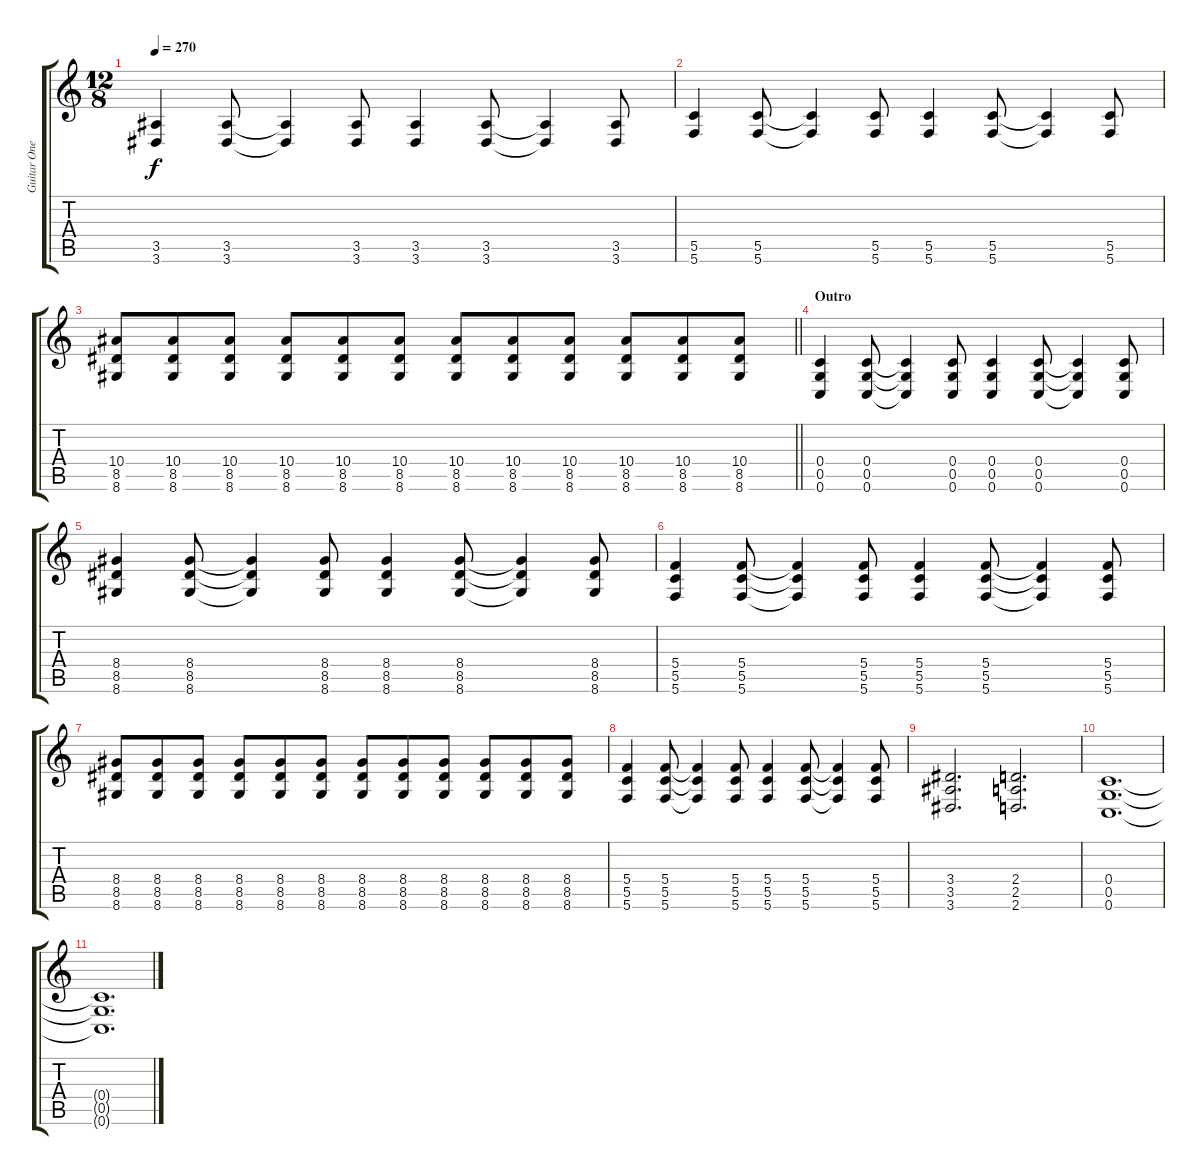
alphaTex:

\track ("Guitar One" "Guitar One") {instrument distortionguitar}
\staff {score tabs}
\tuning (D4 A3 F3 C3 G2 C2) {hide}
\ts (12 8)
\tempo 270
\clef g2
\ks c
(3.5 3.6).4{dy f} (3.5 3.6).8 (3.5{t} 3.6{t}).4 (3.5 3.6).8 (3.5 3.6).4 (3.5 3.6).8 (3.5{t} 3.6{t}).4 (3.5 3.6).8 |
(5.5 5.6).4 (5.5 5.6).8 (5.5{t} 5.6{t}).4 (5.5 5.6).8 (5.5 5.6).4 (5.5 5.6).8 (5.5{t} 5.6{t}).4 (5.5 5.6).8 |
\barLineRight lightlight
(10.4 8.5 8.6).8 (10.4 8.5 8.6).8 (10.4 8.5 8.6).8 (10.4 8.5 8.6).8 (10.4 8.5 8.6).8 (10.4 8.5 8.6).8 (10.4 8.5 8.6).8 (10.4 8.5 8.6).8 (10.4 8.5 8.6).8 (10.4 8.5 8.6).8 (10.4 8.5 8.6).8 (10.4 8.5 8.6).8 |
\section ("" "Outro")
(0.4 0.5 0.6).4 (0.4 0.5 0.6).8 (0.4{t} 0.5{t} 0.6{t}).4 (0.4 0.5 0.6).8 (0.4 0.5 0.6).4 (0.4 0.5 0.6).8 (0.4{t} 0.5{t} 0.6{t}).4 (0.4 0.5 0.6).8 |
(8.4 8.5 8.6).4 (8.4 8.5 8.6).8 (8.4{t} 8.5{t} 8.6{t}).4 (8.4 8.5 8.6).8 (8.4 8.5 8.6).4 (8.4 8.5 8.6).8 (8.4{t} 8.5{t} 8.6{t}).4 (8.4 8.5 8.6).8 |
(5.4 5.5 5.6).4 (5.4 5.5 5.6).8 (5.4{t} 5.5{t} 5.6{t}).4 (5.4 5.5 5.6).8 (5.4 5.5 5.6).4 (5.4 5.5 5.6).8 (5.4{t} 5.5{t} 5.6{t}).4 (5.4 5.5 5.6).8 |
(8.4 8.5 8.6).8 (8.4 8.5 8.6).8 (8.4 8.5 8.6).8 (8.4 8.5 8.6).8 (8.4 8.5 8.6).8 (8.4 8.5 8.6).8 (8.4 8.5 8.6).8 (8.4 8.5 8.6).8 (8.4 8.5 8.6).8 (8.4 8.5 8.6).8 (8.4 8.5 8.6).8 (8.4 8.5 8.6).8 |
(5.4 5.5 5.6).4 (5.4 5.5 5.6).8 (5.4{t} 5.5{t} 5.6{t}).4 (5.4 5.5 5.6).8 (5.4 5.5 5.6).4 (5.4 5.5 5.6).8 (5.4{t} 5.5{t} 5.6{t}).4 (5.4 5.5 5.6).8 |
(3.4 3.5 3.6).2{d} (2.4 2.5 2.6).2{d} |
(0.4 0.5 0.6).1{d} |
(0.4{t} 0.5{t} 0.6{t}).1{d}
